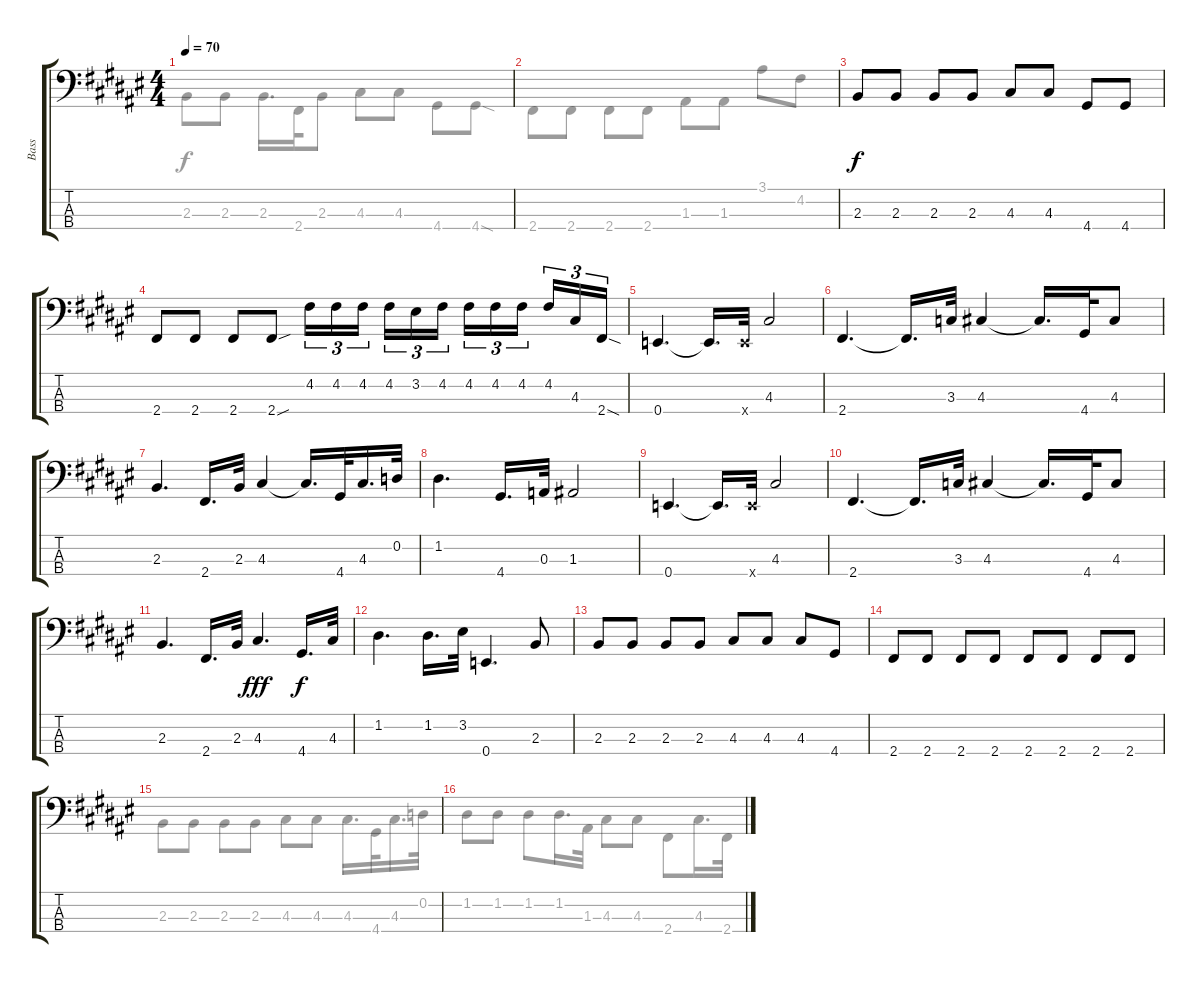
\track ("Bass" "Bass") {instrument electricbassfinger}
\staff {score tabs}
\tuning (G2 D2 A1 E1) {hide}
\voice
\ts (4 4)
\tempo 70
\clef f4
\ks f#
|
|
2.3.8 2.3.8 2.3.8 2.3.8 4.3.8 4.3.8 4.4.8 4.4.8 |
2.4.8 2.4.8 2.4.8 2.4{sou}.8 4.2.16{tu (3 2)} 4.2.16{tu (3 2)} 4.2.16{tu (3 2) beam splitsecondary} 4.2.16{tu (3 2)} 3.2.16{tu (3 2)} 4.2.16{tu (3 2)} 4.2.16{tu (3 2)} 4.2.16{tu (3 2)} 4.2.16{tu (3 2) beam splitsecondary} 4.2.16{tu (3 2)} 4.3.16{tu (3 2)} 2.4{sod}.16{tu (3 2)} |
0.4.4{d} 0.4{t}.16{d} 0.4{x}.32 4.3.2 |
2.4.4{d} 2.4{t}.16{d} 3.3.32 4.3.4 4.3{t}.16{d} 4.4.32 4.3.8 |
2.3.4{d} 2.4.16{d} 2.3.32 4.3.4 4.3{t}.16{d} 4.4.32 4.3.16{d} 0.2.32 |
1.2.4{d} 4.4.16{d} 0.3.32 1.3.2 |
0.4.4{d} 0.4{t}.16{d} 0.4{x}.32 4.3.2 |
2.4.4{d} 2.4{t}.16{d} 3.3.32 4.3.4 4.3{t}.16{d} 4.4.32 4.3.8 |
2.3.4{d} 2.4.16{d} 2.3.32 4.3.4{d dy fff} 4.4.16{d dy f} 4.3.32 |
1.2.4{d} 1.2.16{d} 3.2.32 0.4.4{d} 2.3.8 |
2.3.8 2.3.8 2.3.8 2.3.8 4.3.8 4.3.8 4.3.8 4.4.8 |
2.4.8 2.4.8 2.4.8 2.4.8 2.4.8 2.4.8 2.4.8 2.4.8 |
|
\voice
\clef f4
\ottava regular
\simile none
\ks f#
2.3.8{dy f} 2.3.8 2.3.16{d} 2.4.32 2.3.8 4.3.8 4.3.8 4.4.8 4.4{sod}.8 |
2.4.8 2.4.8 2.4.8 2.4.8 1.3.8 1.3.8 3.1.8 4.2.8 |
|
|
|
|
|
|
|
|
|
|
|
|
2.3.8 2.3.8 2.3.8 2.3.8 4.3.8 4.3.8 4.3.16{d} 4.4.32 4.3.16{d} 0.2.32 |
1.2.8 1.2.8 1.2.8 1.2.16{d} 1.3.32 4.3.8 4.3.8 2.4.8 4.3.16{d} 2.4.32
